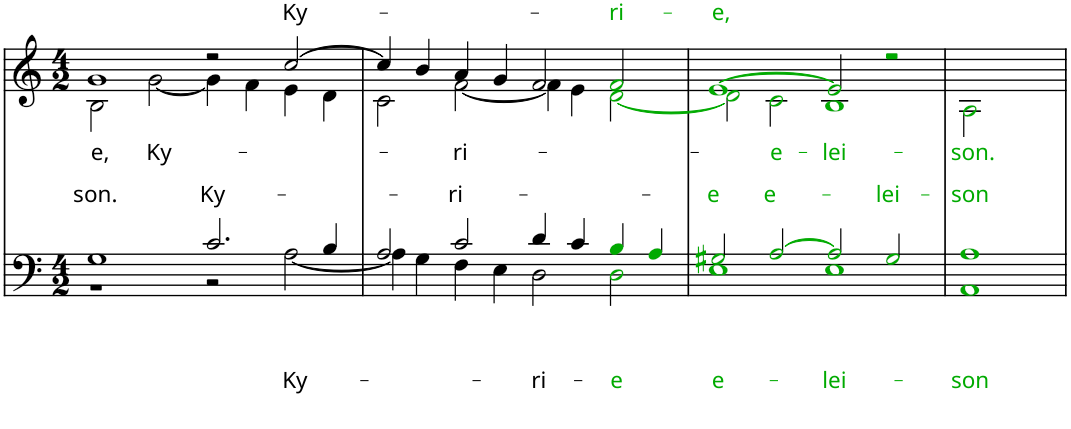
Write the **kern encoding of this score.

**kern	**text	**text	**text	**text	**kern	**text	**text
*part2	*part2	*part2	*part2	*part2	*part1	*part1	*part1
*staff2	*staff2	*staff2	*staff2	*staff2	*staff1	*staff1	*staff1
*I"Männer	*	*	*	*	*I"Frauen	*	*
*clefF4	*	*	*	*	*clefG2	*	*
*k[]	*	*	*	*	*k[]	*	*
*M4/2	*	*	*	*	*M4/2	*	*
=1	=1	=1	=1	=1	=1	=1	=1
!	!	!	!	!LO:LY:a	!	!LO:LY:b	!
*^	*	*	*	*	*^	*	*
1G	1r	.	.	.	son.	1g	2B\	e,	.
!	!	!	!	!	!	!	!	!LO:LY:b	!
.	.	.	.	.	.	.	[<2g\	Ky-	.
!	!	!	!	!	!LO:LY:a	!	!	!	!
2.c/	2r	.	.	.	Ky-	2r	4g\]	.	.
.	.	.	.	.	.	.	4f\	.	.
!	!	!	!	!LO:LY:b	!	!	!	!	!LO:LY:a
.	[<2A\	.	.	Ky-	.	[>2cc/	4e\	.	Ky-
4B/	.	.	.	.	.	.	4d\	.	.
=2	=2	=2	=2	=2	=2	=2	=2	=2	=2
2A/	4A\]	.	.	.	.	4cc/]	2c\	.	.
.	4G\	.	.	.	.	4b/	.	.	.
!	!	!	!	!	!LO:LY:a	!	!	!LO:LY:b	!
2c/	4F\	.	.	.	-ri-	4a/	[<2f\	-ri-	.
.	4E\	.	.	.	.	4g/	.	.	.
!	!	!	!	!LO:LY:b	!	!	!	!	!
4d/	2D\	.	.	-ri-	.	2f/	4f\]	.	.
4c/	.	.	.	.	.	.	4e\	.	.
!	!	!	!	!LO:LY:b:color=#00AA00	!	!	!	!	!LO:LY:a:color=#00AA00
4Bi/	2Di\	.	.	-e	.	2fi/	[<2di\	.	-ri-
4Ai/	.	.	.	.	.	.	.	.	.
=3	=3	=3	=3	=3	=3	=3	=3	=3	=3
!	!	!	!	!	!LO:LY:a:color=#00AA00	!	!	!	!
!	!	!	!	!LO:LY:b:color=#00AA00	!	!	!	!	!LO:LY:a:color=#00AA00
2G#Xi/	1Ei	.	.	e-	-e	[>1ei	2di\]	.	-e,
!	!	!	!	!	!LO:LY:a:color=#00AA00	!	!	!LO:LY:b:color=#00AA00	!
[>2Ai/	.	.	.	.	e-	.	2ci\	-e-	.
!	!	!	!	!LO:LY:b:color=#00AA00	!	!	!	!LO:LY:b:color=#00AA00	!
2Ai/]	1Ei	.	.	-lei-	.	2ei/]	1Bi	-lei-	.
!	!	!	!	!	!LO:LY:a:color=#00AA00	!	!	!	!
2G#i/	.	.	.	.	-lei-	2r	.	.	.
=4	=4	=4	=4	=4	=4	=4	=4	=4	=4
!	!	!	!	!	!LO:LY:a:color=#00AA00	!	!	!	!
!	!	!	!	!LO:LY:b:color=#00AA00	!	!	!	!LO:LY:b:color=#00AA00	!
1Ai	1AAi	.	.	-son	-son	1ryy	2Ai\	-son.	.
.	.	.	.	.	.	.	2ryy	.	.
*v	*v	*	*	*	*	*	*	*	*
*	*	*	*	*	*v	*v	*	*
=	=	=	=	=	=	=	=
*-	*-	*-	*-	*-	*-	*-	*-
